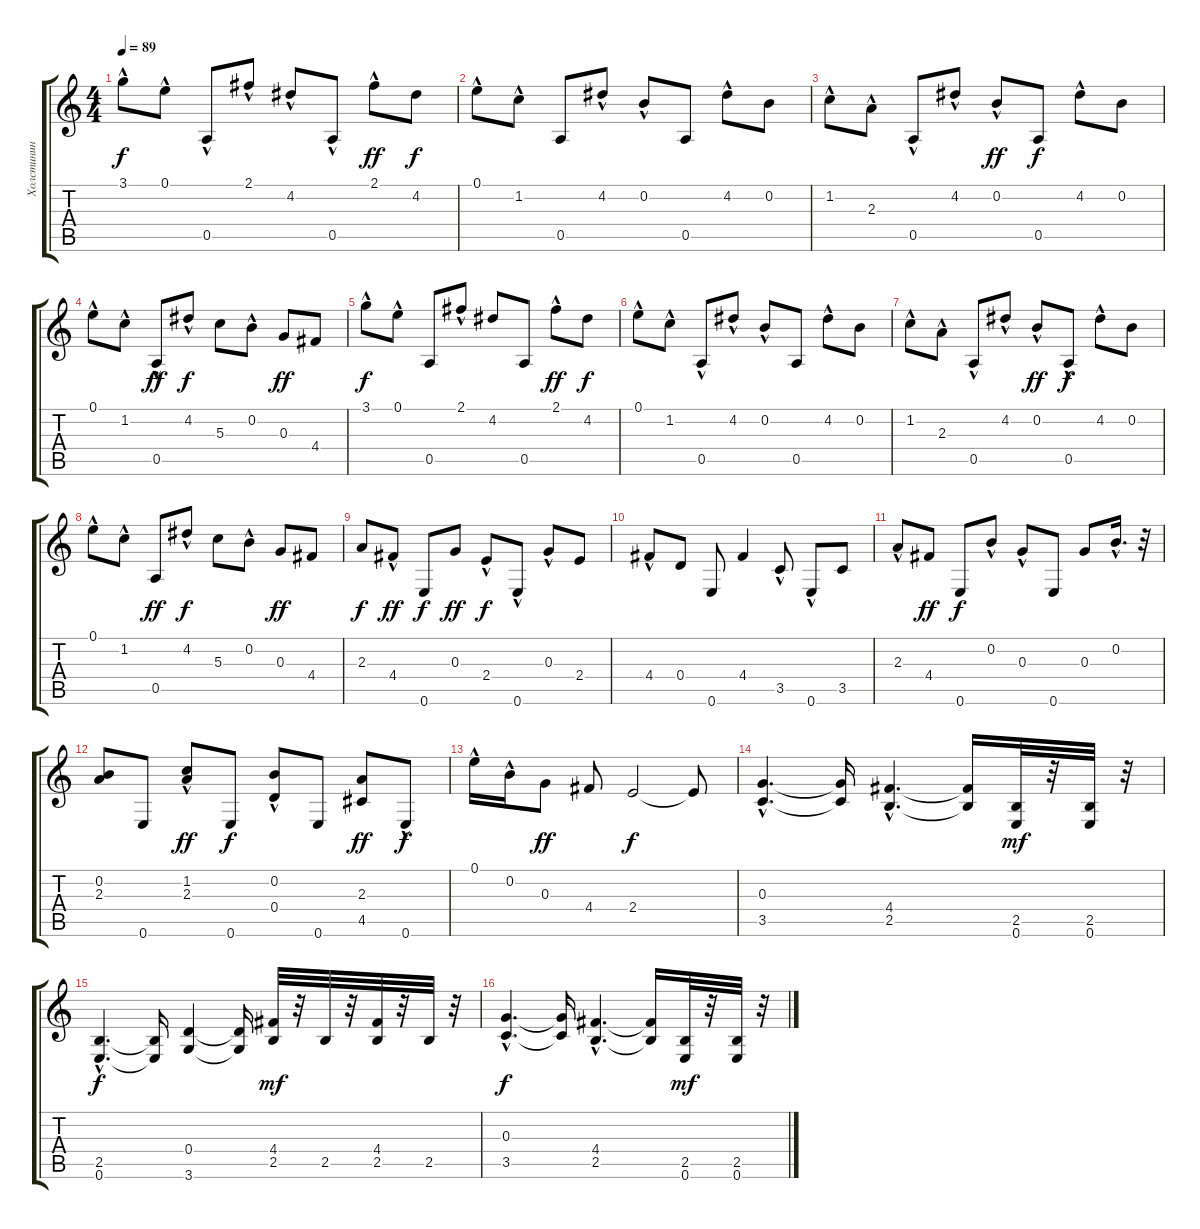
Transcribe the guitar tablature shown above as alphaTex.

\track ("Холстинин" "Холстинин") {instrument distortionguitar}
\staff {score tabs}
\tuning (E4 B3 G3 D3 A2 E2) {hide}
\ts (4 4)
\tempo 89
\clef g2
\ks c
3.1{hac}.8{dy f} 0.1{hac}.8 0.5{hac}.8 2.1{hac}.8 4.2{hac}.8 0.5{hac}.8 2.1{hac}.8{dy ff} 4.2.8{dy f} |
0.1{hac}.8 1.2{hac}.8 0.5.8 4.2{hac}.8 0.2{hac}.8 0.5.8 4.2{hac}.8 0.2.8 |
1.2{hac}.8 2.3{hac}.8 0.5{hac}.8 4.2{hac}.8 0.2{hac}.8{dy ff} 0.5.8{dy f} 4.2{hac}.8 0.2.8 |
0.1{hac}.8 1.2{hac}.8 0.5{hac}.8{dy ff} 4.2{hac}.8{dy f} 5.3.8 0.2{hac}.8 0.3.8{dy ff} 4.4.8 |
3.1{hac}.8{dy f} 0.1{hac}.8 0.5.8 2.1{hac}.8 4.2.8 0.5.8 2.1{hac}.8{dy ff} 4.2.8{dy f} |
0.1{hac}.8 1.2{hac}.8 0.5{hac}.8 4.2{hac}.8 0.2{hac}.8 0.5.8 4.2{hac}.8 0.2.8 |
1.2{hac}.8 2.3{hac}.8 0.5{hac}.8 4.2{hac}.8 0.2{hac}.8{dy ff} 0.5{hac}.8{dy f} 4.2{hac}.8 0.2.8 |
0.1{hac}.8 1.2{hac}.8 0.5.8{dy ff} 4.2{hac}.8{dy f} 5.3.8 0.2{hac}.8 0.3.8{dy ff} 4.4.8 |
2.3.8{dy f instrument acousticguitarsteel} 4.4{hac}.8{dy ff} 0.6.8{dy f} 0.3.8{dy ff} 2.4{hac}.8{dy f} 0.6{hac}.8 0.3{hac}.8 2.4.8 |
4.4{hac}.8 0.4.8 0.6.8 4.4.4 3.5{hac}.8 0.6{hac}.8 3.5.8 |
2.3{hac}.8 4.4.8{dy ff} 0.6.8{dy f} 0.2{hac}.8 0.3{hac}.8 0.6.8 0.3.8 0.2{hac}.16{d} r.32 |
(0.2 2.3).8 0.6.8 (1.2{hac} 2.3).8{dy ff} 0.6.8{dy f} (0.2{hac} 0.4).8 0.6.8 (2.3 4.5).8{dy ff} 0.6{hac}.8{dy f} |
0.1{hac}.16 0.2{hac}.16 0.3.8{dy ff} 4.4.8 2.4.2{dy f} 2.4{t}.8 |
(0.3{hac} 3.5{hac}).4{d instrument distortionguitar} (0.3{t} 3.5{t}).16 (4.4{hac} 2.5{hac}).4{d} (4.4{t} 2.5{t}).16 (2.5 0.6).32{dy mf} r.32 (2.5 0.6).32 r.32 |
(2.5{hac} 0.6{hac}).4{d dy f} (2.5{t} 0.6{t}).16 (0.4 3.6).4 (0.4{t} 3.6{t}).16 (4.4 2.5).32{dy mf} r.32 2.5.32 r.32 (4.4 2.5).32 r.32 2.5.32 r.32 |
(0.3{hac} 3.5{hac}).4{d dy f} (0.3{t} 3.5{t}).16 (4.4{hac} 2.5{hac}).4{d} (4.4{t} 2.5{t}).16 (2.5 0.6).32{dy mf} r.32 (2.5 0.6).32 r.32
